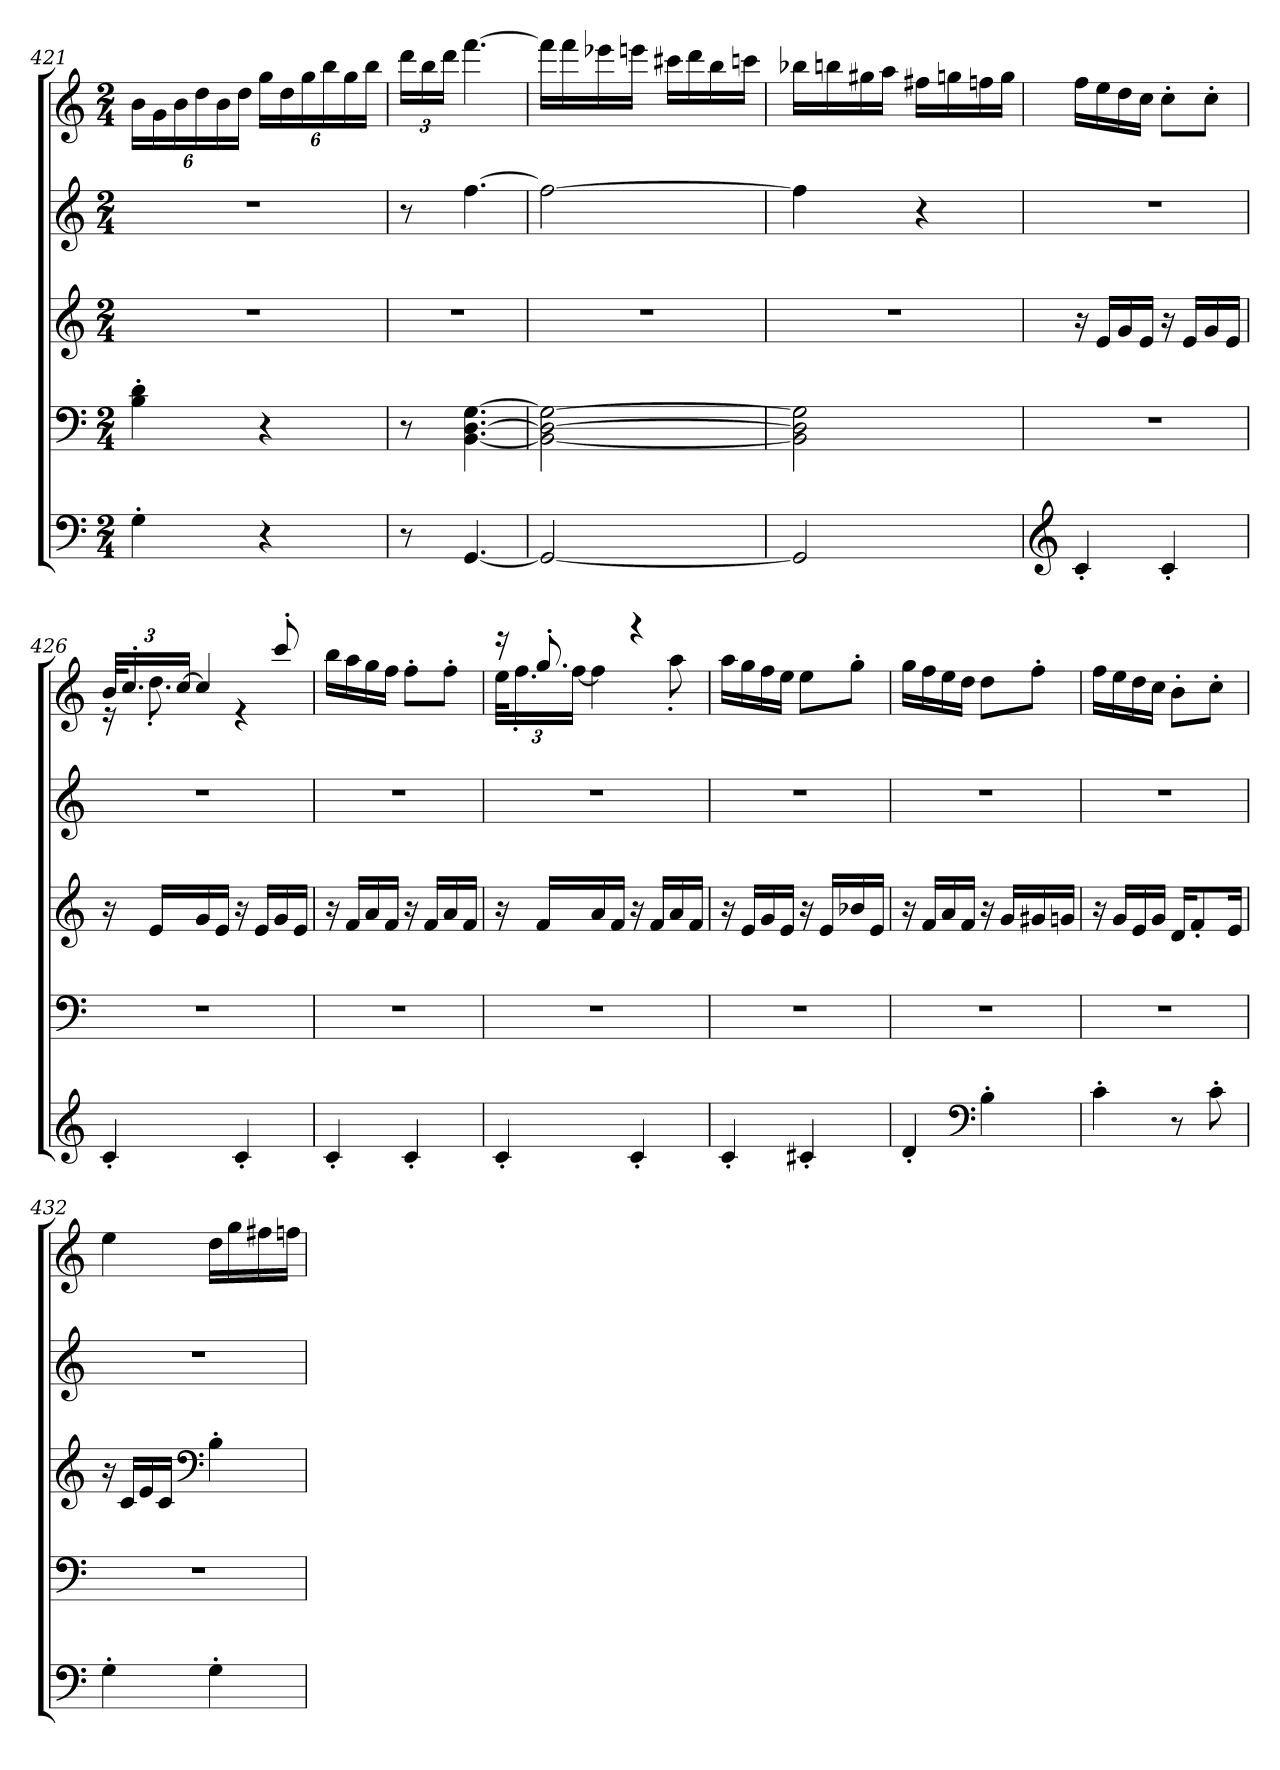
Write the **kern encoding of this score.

**kern	**kern	**kern	**kern	**kern
*part5	*part4	*part3	*part2	*part1
*staff5	*staff4	*staff3	*staff2	*staff1
*clefF4	*clefF4	*clefG2	*clefG2	*clefG2
*k[]	*k[]	*k[]	*k[]	*k[]
*M2/4	*M2/4	*M2/4	*M2/4	*M2/4
*MM100	*MM100	*MM100	*MM100	*MM100
*	*	*	*	*Xbrackettup
=421	=421	=421	=421	=421
4G'\	4B\' 4d\'	2r	2r	24b\LL
.	.	.	.	24g\
.	.	.	.	24b\
.	.	.	.	24dd\
.	.	.	.	24b\
.	.	.	.	24dd\JJ
4r	4r	.	.	24gg\LL
.	.	.	.	24dd\
.	.	.	.	24gg\
.	.	.	.	24bb\
.	.	.	.	24gg\
.	.	.	.	24bb\JJ
=422	=422	=422	=422	=422
8r	8r	2r	8r	24ddd\LL
.	.	.	.	24bb\
.	.	.	.	24ddd\JJ
*	*	*	*	*MM51
[4.GG/	[4.BB\ [4.D\ [4.G\	.	[4.ff\	[4.fff\
=423	=423	=423	=423	=423
2GG/_	2BB\_ 2D\_ 2G\_	2r	2ff\_	16fff\LL]
*	*	*	*	*MM96
.	.	.	.	16fff\
.	.	.	.	16eee-X\
.	.	.	.	16eeen\JJ
.	.	.	.	16ccc#X\LL
.	.	.	.	16ddd\
.	.	.	.	16bb\
.	.	.	.	16cccn\JJ
!!LO:PB:g=z
=424	=424	=424	=424	=424
2GG/]	2BB\] 2D\] 2G\]	2r	4ff\]	16bb-X\LL
.	.	.	.	16bbn\
.	.	.	.	16gg#X\
.	.	.	.	16aa\JJ
.	.	.	4r	16ff#X\LL
.	.	.	.	16ggn\
.	.	.	.	16ffn\
.	.	.	.	16gg\JJ
=425	=425	=425	=425	=425
*clefG2	*	*	*	*
*	*	*	*	*MM100
4c'/	2r	16r	2r	16ff\LL
.	.	16e/LL	.	16ee\
.	.	16g/	.	16dd\
.	.	16e/JJ	.	16cc\JJ
4c'/	.	16r	.	8cc'\L
.	.	16e/LL	.	.
.	.	16g/	.	8cc'\J
.	.	16e/JJ	.	.
=426	=426	=426	=426	=426
*	*	*	*	*^
4c'/	2r	16r	2r	48b/KLL	16r
.	.	.	.	24.cc'/	.
.	.	16e/LL	.	.	8.dd'\
.	.	.	.	[24cc/JJ	.
.	.	16g/	.	4cc/]	.
.	.	16e/JJ	.	.	.
4c'/	.	16r	.	.	4r
.	.	16e/LL	.	.	.
.	.	16g/	.	8ccc'/	.
.	.	16e/JJ	.	.	.
*	*	*	*	*v	*v
=427	=427	=427	=427	=427
4c'/	2r	16r	2r	16bb\LL
.	.	16f/LL	.	16aa\
.	.	16a/	.	16gg\
.	.	16f/JJ	.	16ff\JJ
4c'/	.	16r	.	8ff'\L
.	.	16f/LL	.	.
.	.	16a/	.	8ff'\J
.	.	16f/JJ	.	.
!!LO:LB:g=z
=428	=428	=428	=428	=428
*	*	*	*	*^
4c'/	2r	16r	2r	16r	48ee\KLL
.	.	.	.	.	24.ff'\
.	.	16f/LL	.	8.gg'/	.
.	.	.	.	.	[24ff\JJ
.	.	16a/	.	.	4ff\]
.	.	16f/JJ	.	.	.
4c'/	.	16r	.	4r	.
.	.	16f/LL	.	.	.
.	.	16a/	.	.	8aa'\
.	.	16f/JJ	.	.	.
*	*	*	*	*v	*v
=429	=429	=429	=429	=429
4c'/	2r	16r	2r	16aa\LL
.	.	16e/LL	.	16gg\
.	.	16g/	.	16ff\
.	.	16e/JJ	.	16ee\JJ
4c#X'/	.	16r	.	8ee\L
.	.	16e/LL	.	.
.	.	16b-X/	.	8gg'\J
.	.	16e/JJ	.	.
=430	=430	=430	=430	=430
4d'/	2r	16r	2r	16gg\LL
.	.	16f/LL	.	16ff\
.	.	16a/	.	16ee\
.	.	16f/JJ	.	16dd\JJ
*clefF4	*	*	*	*
4B'\	.	16r	.	8dd\L
.	.	16g/LL	.	.
.	.	16g#X/	.	8ff'\J
.	.	16gn/JJ	.	.
=431	=431	=431	=431	=431
4c'\	2r	16r	2r	16ff\LL
.	.	16g/LL	.	16ee\
.	.	16e/	.	16dd\
.	.	16g/JJ	.	16cc\JJ
8r	.	16d/KL	.	8b'\L
.	.	8f'/	.	.
8c'\	.	.	.	8cc'\J
.	.	16e/Jk	.	.
!!LO:PB:g=z
=432	=432	=432	=432	=432
4G'\	2r	16r	2r	4ee\
.	.	16c/LL	.	.
.	.	16e/	.	.
.	.	16c/JJ	.	.
*	*	*clefF4	*	*
*	*	*	*	*MM89
4G'\	.	4B'\	.	16dd\LL
*	*	*	*	*MM100
.	.	.	.	16gg\
.	.	.	.	16ff#X\
.	.	.	.	16ffn\JJ
=	=	=	=	=
*-	*-	*-	*-	*-
